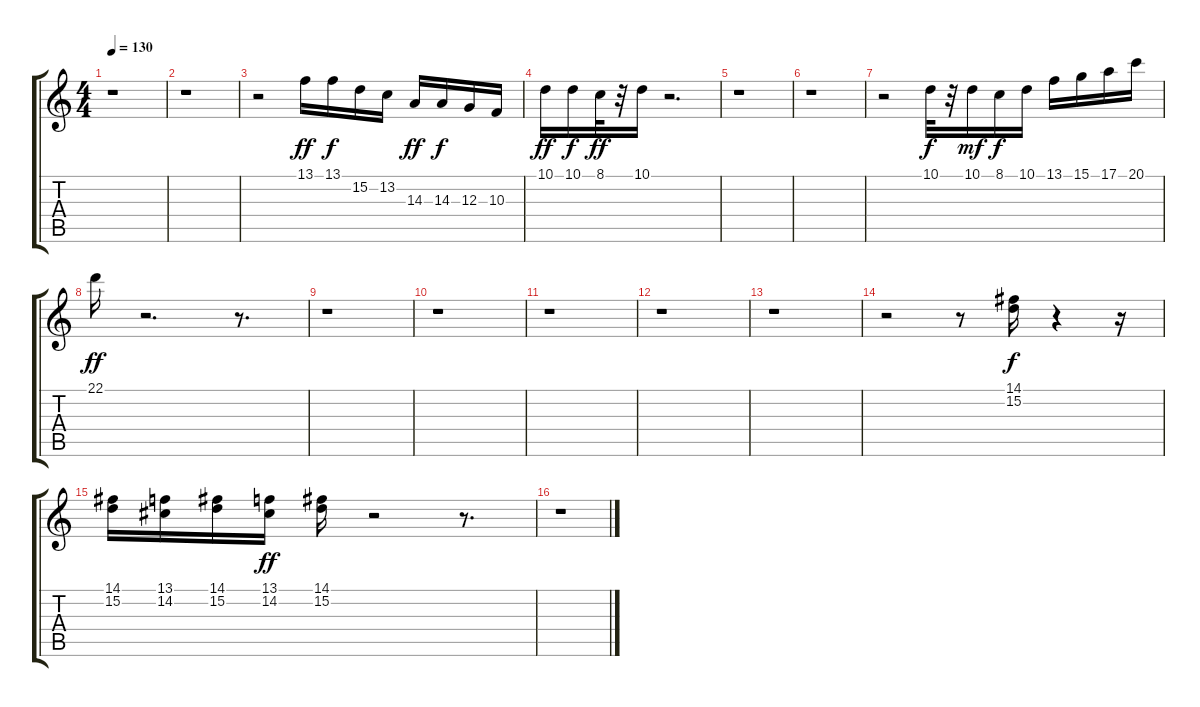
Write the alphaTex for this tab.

\track "" {instrument brasssection}
\staff {score tabs}
\tuning (E4 B3 G3 D3 A2 E2) {hide}
\ts (4 4)
\tempo 130
\clef g2
\ks c
r.1{dy ff} |
r.1 |
r.2 13.1.16 13.1.16{dy f} 15.2.16 13.2.16 14.3.16{dy ff} 14.3.16{dy f} 12.3.16 10.3.16 |
10.1.16{dy ff} 10.1.16{dy f} 8.1.32{dy ff} r.32 10.1.16 r.2{d} |
r.1 |
r.1 |
r.2 10.1.32{dy f} r.32 10.1.16{dy mf} 8.1.16{dy f} 10.1.16 13.1.16 15.1.16 17.1.16 20.1.16 |
22.1.16{dy ff} r.2{d} r.8{d} |
r.1 |
r.1 |
r.1 |
r.1 |
r.1 |
r.2 r.8 (14.1 15.2).16{dy f} r.4 r.16 |
(14.1 15.2).16 (13.1 14.2).16 (14.1 15.2).16 (13.1 14.2).16{dy ff} (14.1 15.2).16 r.2 r.8{d} |
r.1
